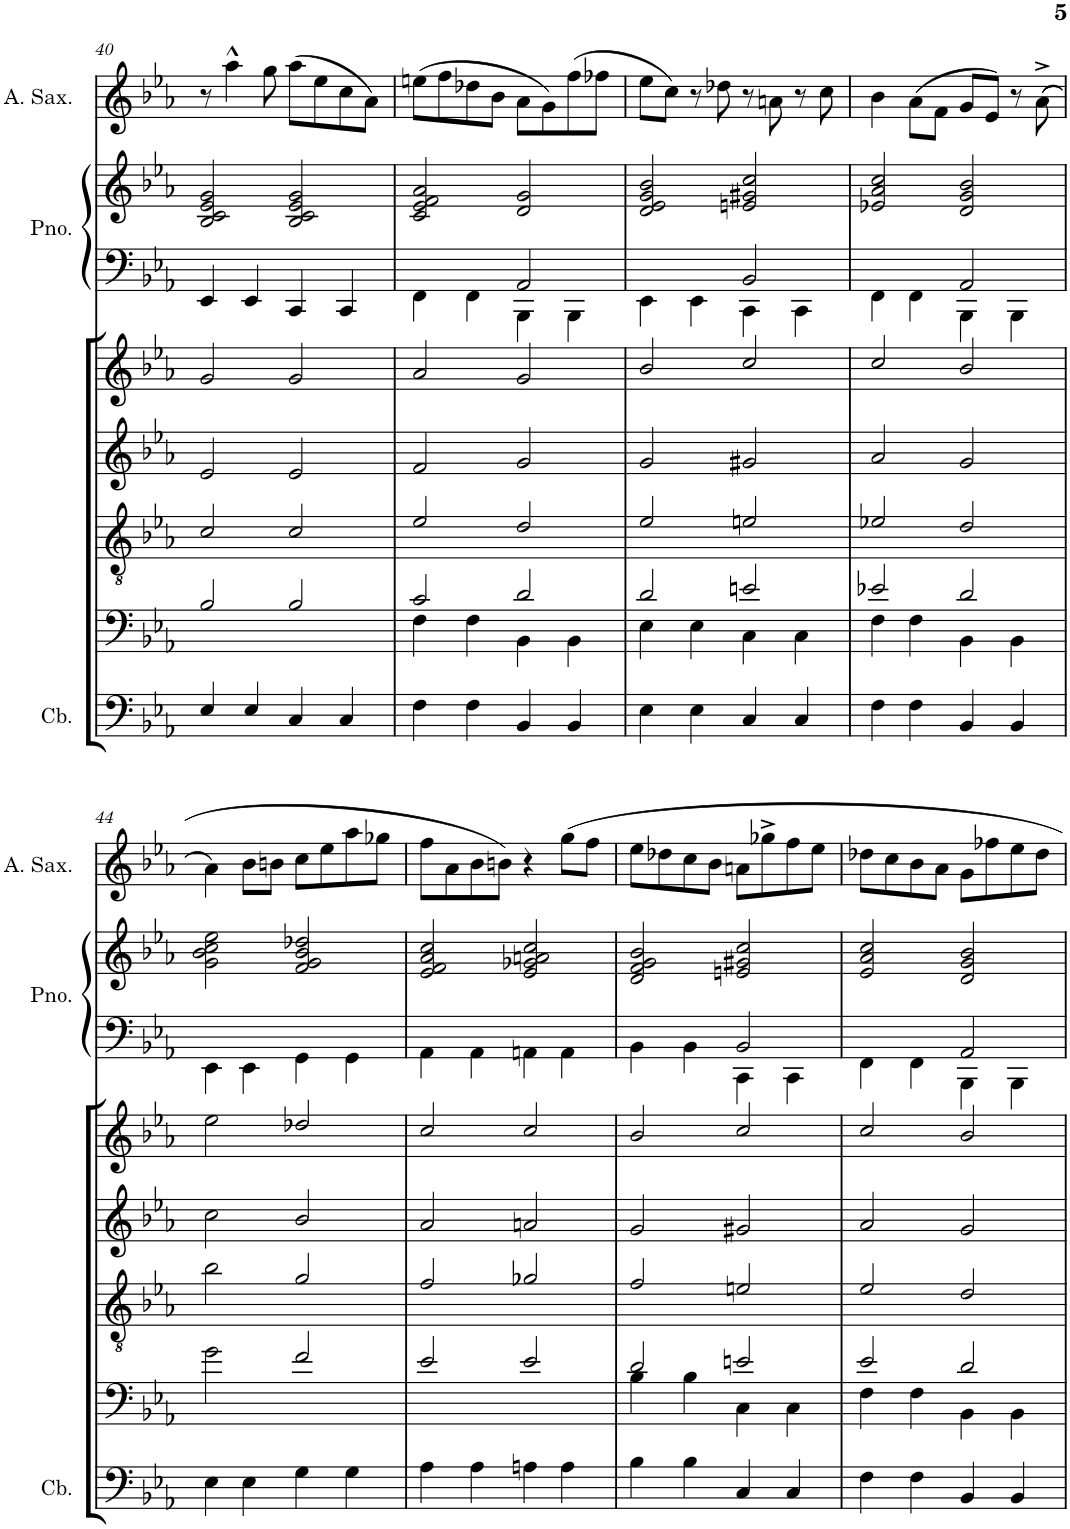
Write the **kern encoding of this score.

**kern	**kern	**kern	**kern	**kern	**kern	**kern	**kern
*part7	*part6	*part5	*part4	*part3	*part2	*part2	*part1
*staff8	*staff7	*staff6	*staff5	*staff4	*staff3	*staff2	*staff1
*I"Contrabass	*I"Violoncello	*I"Viola	*I"Violin II	*I"Violin I	*I"Piano	*	*I"Alto Saxophone
*I'Cb.	*I'Vc	*I'Vla	*I'Vln	*I'Vln	*I'Pno.	*	*I'A. Sax.
!!LO:PB:g=z
*clefF4	*clefF4	*clefGv2	*clefG2	*clefG2	*clefF4	*clefG2	*clefG2
*ITrd7c12	*	*	*	*	*	*	*ITrd5c9
*k[b-e-a-]	*k[b-e-a-]	*k[b-e-a-]	*k[b-e-a-]	*k[b-e-a-]	*k[b-e-a-]	*k[b-e-a-]	*k[b-e-a-]
*M4/4	*M4/4	*M4/4	*M4/4	*M4/4	*M4/4	*M4/4	*M4/4
*met(c)	*met(c)	*met(c)	*met(c)	*met(c)	*met(c)	*met(c)	*met(c)
=40	=40	=40	=40	=40	=40	=40	=40
4E-/	2B-/	2c/	2e-/	2g/	4EE-/	2B-/ 2c/ 2e-/ 2g/	8r
.	.	.	.	.	.	.	4aa-^^\
4E-/	.	.	.	.	4EE-/	.	.
.	.	.	.	.	.	.	8gg\
4C/	2B-/	2c/	2e-/	2g/	4CC/	2B-/ 2c/ 2e-/ 2g/	(8aa-\L
.	.	.	.	.	.	.	8ee-\
4C/	.	.	.	.	4CC/	.	8cc\
.	.	.	.	.	.	.	8a-\J)
=41	=41	=41	=41	=41	=41	=41	=41
*	*^	*	*	*	*^	*	*
4F\	2c/	4F\	2e-/	2f/	2a-/	2ryy	4FF\	2c/ 2e-/ 2f/ 2a-/	(8een\L
.	.	.	.	.	.	.	.	.	8ff\
4F\	.	4F\	.	.	.	.	4FF\	.	8dd-X\
.	.	.	.	.	.	.	.	.	8b-\J
4BB-/	2d/	4BB-\	2d/	2g/	2g/	2AA-/	4BBB-\	2d/ 2g/	8a-\L
.	.	.	.	.	.	.	.	.	8g\)
4BB-/	.	4BB-\	.	.	.	.	4BBB-\	.	(8ff\
.	.	.	.	.	.	.	.	.	8ff-X\J
=42	=42	=42	=42	=42	=42	=42	=42	=42	=42
4E-\	2d/	4E-\	2e-/	2g/	2b-/	2ryy	4EE-\	2d/ 2e-/ 2g/ 2b-/	8ee-\L
.	.	.	.	.	.	.	.	.	8cc\J)
4E-\	.	4E-\	.	.	.	.	4EE-\	.	8r
.	.	.	.	.	.	.	.	.	8dd-X\
4C/	2en/	4C\	2en/	2g#X/	2cc/	2BB-/	4CC\	2en/ 2g#X/ 2cc/	8r
.	.	.	.	.	.	.	.	.	8an\
4C/	.	4C\	.	.	.	.	4CC\	.	8r
.	.	.	.	.	.	.	.	.	8cc\
=43	=43	=43	=43	=43	=43	=43	=43	=43	=43
4F\	2e-X/	4F\	2e-X/	2a-/	2cc/	2ryy	4FF\	2e-X/ 2a-/ 2cc/	4b-\
4F\	.	4F\	.	.	.	.	4FF\	.	(8a-\L
.	.	.	.	.	.	.	.	.	8f\J
4BB-/	2d/	4BB-\	2d/	2g/	2b-/	2AA-/	4BBB-\	2d/ 2g/ 2b-/	8g/L
.	.	.	.	.	.	.	.	.	8e-/J)
4BB-/	.	4BB-\	.	.	.	.	4BBB-\	.	8r
.	.	.	.	.	.	.	.	.	((8a-^\
*	*v	*v	*	*	*	*v	*v	*	*
!!LO:LB:g=z
=44	=44	=44	=44	=44	=44	=44	=44
4E-\	2g\	2b-\	2cc\	2ee-\	4EE-\	2g\ 2b-\ 2cc\ 2ee-\	4a-\)
4E-\	.	.	.	.	4EE-\	.	8b-\L
.	.	.	.	.	.	.	8bn\J
4G\	2f/	2g/	2b-/	2dd-X/	4GG\	2f/ 2g/ 2b-/ 2dd-X/	8cc\L
.	.	.	.	.	.	.	8ee-\
4G\	.	.	.	.	4GG\	.	8aa-\
.	.	.	.	.	.	.	8gg-X\J
=45	=45	=45	=45	=45	=45	=45	=45
4A-\	2e-/	2f/	2a-/	2cc/	4AA-\	2e-/ 2f/ 2a-/ 2cc/	8ff\L
.	.	.	.	.	.	.	8a-\
4A-\	.	.	.	.	4AA-\	.	8b-\
.	.	.	.	.	.	.	8bn\J)
4An\	2e-/	2g-X/	2an/	2cc/	4AAn\	2e-/ 2g-X/ 2an/ 2cc/	4r
4A\	.	.	.	.	4AA\	.	8gg\L
.	.	.	.	.	.	.	8ff\J
=46	=46	=46	=46	=46	=46	=46	=46
*	*^	*	*	*	*^	*	*
4B-\	2d/	4B-\	2f/	2g/	2b-/	2ryy	4BB-\	2d/ 2f/ 2g/ 2b-/	8ee-\L
.	.	.	.	.	.	.	.	.	8dd-X\
4B-\	.	4B-\	.	.	.	.	4BB-\	.	8cc\
.	.	.	.	.	.	.	.	.	8b-\J
4C/	2en/	4C\	2en/	2g#X/	2cc/	2BB-/	4CC\	2en/ 2g#X/ 2cc/	8an\L
.	.	.	.	.	.	.	.	.	8gg-X^\
4C/	.	4C\	.	.	.	.	4CC\	.	8ff\
.	.	.	.	.	.	.	.	.	8ee-\J
=47	=47	=47	=47	=47	=47	=47	=47	=47	=47
4F\	2e-/	4F\	2e-/	2a-/	2cc/	2ryy	4FF\	2e-/ 2a-/ 2cc/	8dd-X\L
.	.	.	.	.	.	.	.	.	8cc\
4F\	.	4F\	.	.	.	.	4FF\	.	8b-\
.	.	.	.	.	.	.	.	.	8a-\J
4BB-/	2d/	4BB-\	2d/	2g/	2b-/	2AA-/	4BBB-\	2d/ 2g/ 2b-/	8g\L
.	.	.	.	.	.	.	.	.	8ff-X\
4BB-/	.	4BB-\	.	.	.	.	4BBB-\	.	8ee-\
.	.	.	.	.	.	.	.	.	8dd-\J
*	*v	*v	*	*	*	*v	*v	*	*
=	=	=	=	=	=	=	=
*-	*-	*-	*-	*-	*-	*-	*-
